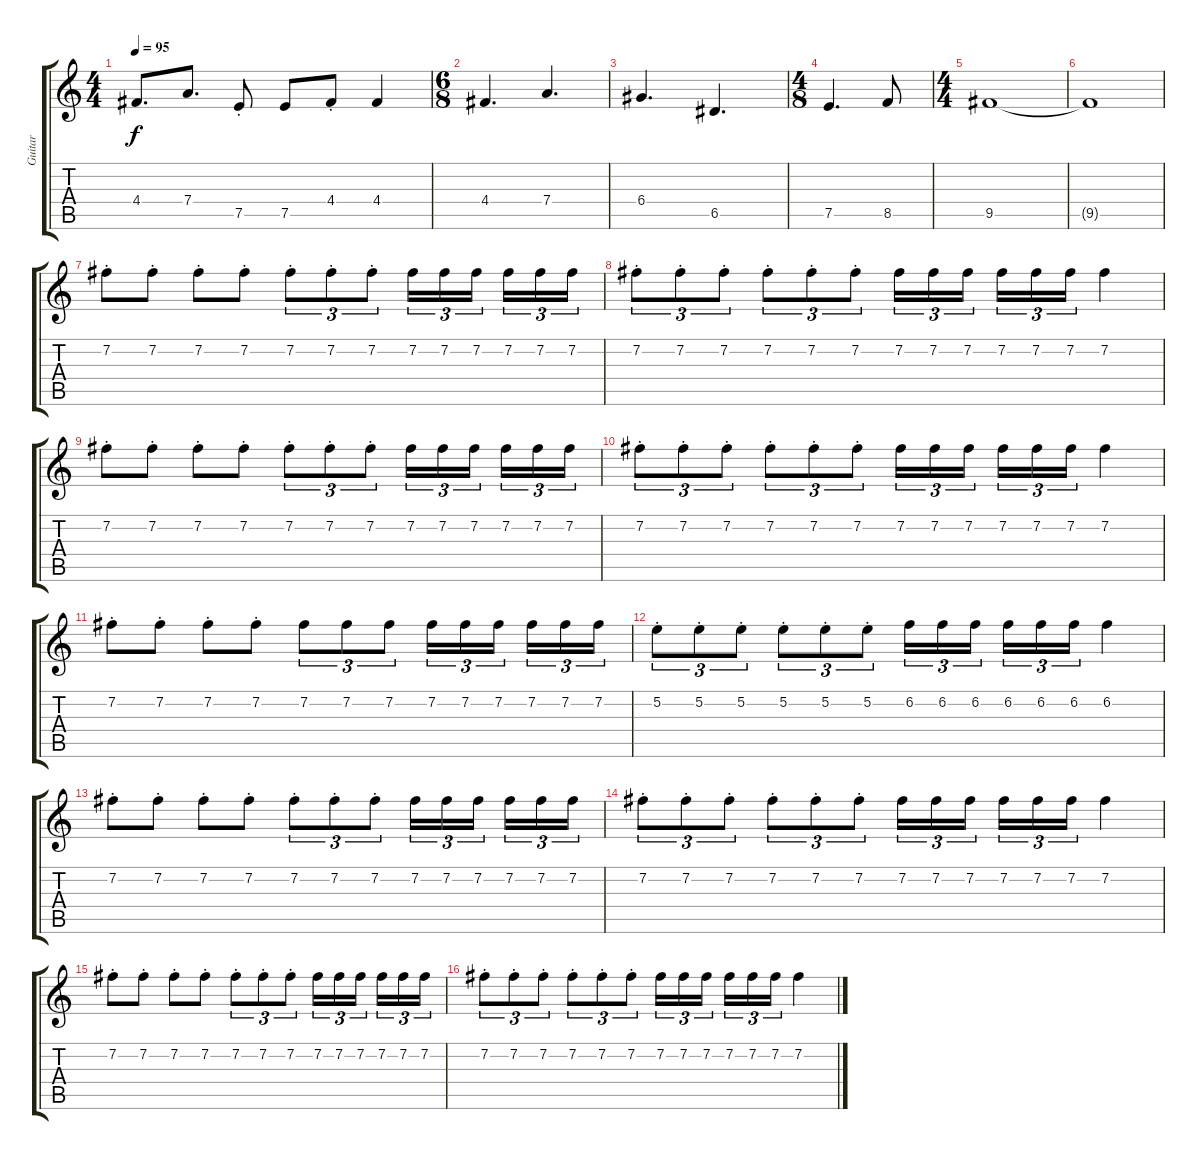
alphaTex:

\track ("Guitar" "Guitar") {instrument overdrivenguitar}
\staff {score tabs}
\tuning (E4 B3 G3 D3 A2 E2) {hide}
\ts (4 4)
\tempo 95
\clef g2
\ks c
4.4.8{d dy f} 7.4.8{d} 7.5{st}.8 7.5.8 4.4{st}.8 4.4.4 |
\ts (6 8)
4.4.4{d} 7.4.4{d} |
6.4.4{d} 6.5.4{d} |
\ts (4 8)
7.5.4{d} 8.5.8 |
\ts (4 4)
9.5.1 |
9.5{t}.1 |
7.2{st}.8 7.2{st}.8 7.2{st}.8 7.2{st}.8 7.2{st}.8{tu (3 2)} 7.2{st}.8{tu (3 2)} 7.2{st}.8{tu (3 2)} 7.2.16{tu (3 2)} 7.2.16{tu (3 2)} 7.2.16{tu (3 2) beam splitsecondary} 7.2.16{tu (3 2)} 7.2.16{tu (3 2)} 7.2.16{tu (3 2)} |
7.2{st}.8{tu (3 2)} 7.2{st}.8{tu (3 2)} 7.2{st}.8{tu (3 2)} 7.2{st}.8{tu (3 2)} 7.2{st}.8{tu (3 2)} 7.2{st}.8{tu (3 2)} 7.2.16{tu (3 2)} 7.2.16{tu (3 2)} 7.2.16{tu (3 2) beam splitsecondary} 7.2.16{tu (3 2)} 7.2.16{tu (3 2)} 7.2.16{tu (3 2)} 7.2.4 |
7.2{st}.8 7.2{st}.8 7.2{st}.8 7.2{st}.8 7.2{st}.8{tu (3 2)} 7.2{st}.8{tu (3 2)} 7.2{st}.8{tu (3 2)} 7.2.16{tu (3 2)} 7.2.16{tu (3 2)} 7.2.16{tu (3 2) beam splitsecondary} 7.2.16{tu (3 2)} 7.2.16{tu (3 2)} 7.2.16{tu (3 2)} |
7.2{st}.8{tu (3 2)} 7.2{st}.8{tu (3 2)} 7.2{st}.8{tu (3 2)} 7.2{st}.8{tu (3 2)} 7.2{st}.8{tu (3 2)} 7.2{st}.8{tu (3 2)} 7.2.16{tu (3 2)} 7.2.16{tu (3 2)} 7.2.16{tu (3 2) beam splitsecondary} 7.2.16{tu (3 2)} 7.2.16{tu (3 2)} 7.2.16{tu (3 2)} 7.2.4 |
7.2{st}.8 7.2{st}.8 7.2{st}.8 7.2{st}.8 7.2.8{tu (3 2)} 7.2.8{tu (3 2)} 7.2.8{tu (3 2)} 7.2.16{tu (3 2)} 7.2.16{tu (3 2)} 7.2.16{tu (3 2) beam splitsecondary} 7.2.16{tu (3 2)} 7.2.16{tu (3 2)} 7.2.16{tu (3 2)} |
5.2{st}.8{tu (3 2)} 5.2{st}.8{tu (3 2)} 5.2{st}.8{tu (3 2)} 5.2{st}.8{tu (3 2)} 5.2{st}.8{tu (3 2)} 5.2{st}.8{tu (3 2)} 6.2.16{tu (3 2)} 6.2.16{tu (3 2)} 6.2.16{tu (3 2) beam splitsecondary} 6.2.16{tu (3 2)} 6.2.16{tu (3 2)} 6.2.16{tu (3 2)} 6.2.4 |
7.2{st}.8 7.2{st}.8 7.2{st}.8 7.2{st}.8 7.2{st}.8{tu (3 2)} 7.2{st}.8{tu (3 2)} 7.2{st}.8{tu (3 2)} 7.2.16{tu (3 2)} 7.2.16{tu (3 2)} 7.2.16{tu (3 2) beam splitsecondary} 7.2.16{tu (3 2)} 7.2.16{tu (3 2)} 7.2.16{tu (3 2)} |
7.2{st}.8{tu (3 2)} 7.2{st}.8{tu (3 2)} 7.2{st}.8{tu (3 2)} 7.2{st}.8{tu (3 2)} 7.2{st}.8{tu (3 2)} 7.2{st}.8{tu (3 2)} 7.2.16{tu (3 2)} 7.2.16{tu (3 2)} 7.2.16{tu (3 2) beam splitsecondary} 7.2.16{tu (3 2)} 7.2.16{tu (3 2)} 7.2.16{tu (3 2)} 7.2.4 |
7.2{st}.8 7.2{st}.8 7.2{st}.8 7.2{st}.8 7.2{st}.8{tu (3 2)} 7.2{st}.8{tu (3 2)} 7.2{st}.8{tu (3 2)} 7.2.16{tu (3 2)} 7.2.16{tu (3 2)} 7.2.16{tu (3 2) beam splitsecondary} 7.2.16{tu (3 2)} 7.2.16{tu (3 2)} 7.2.16{tu (3 2)} |
7.2{st}.8{tu (3 2)} 7.2{st}.8{tu (3 2)} 7.2{st}.8{tu (3 2)} 7.2{st}.8{tu (3 2)} 7.2{st}.8{tu (3 2)} 7.2{st}.8{tu (3 2)} 7.2.16{tu (3 2)} 7.2.16{tu (3 2)} 7.2.16{tu (3 2) beam splitsecondary} 7.2.16{tu (3 2)} 7.2.16{tu (3 2)} 7.2.16{tu (3 2)} 7.2.4
